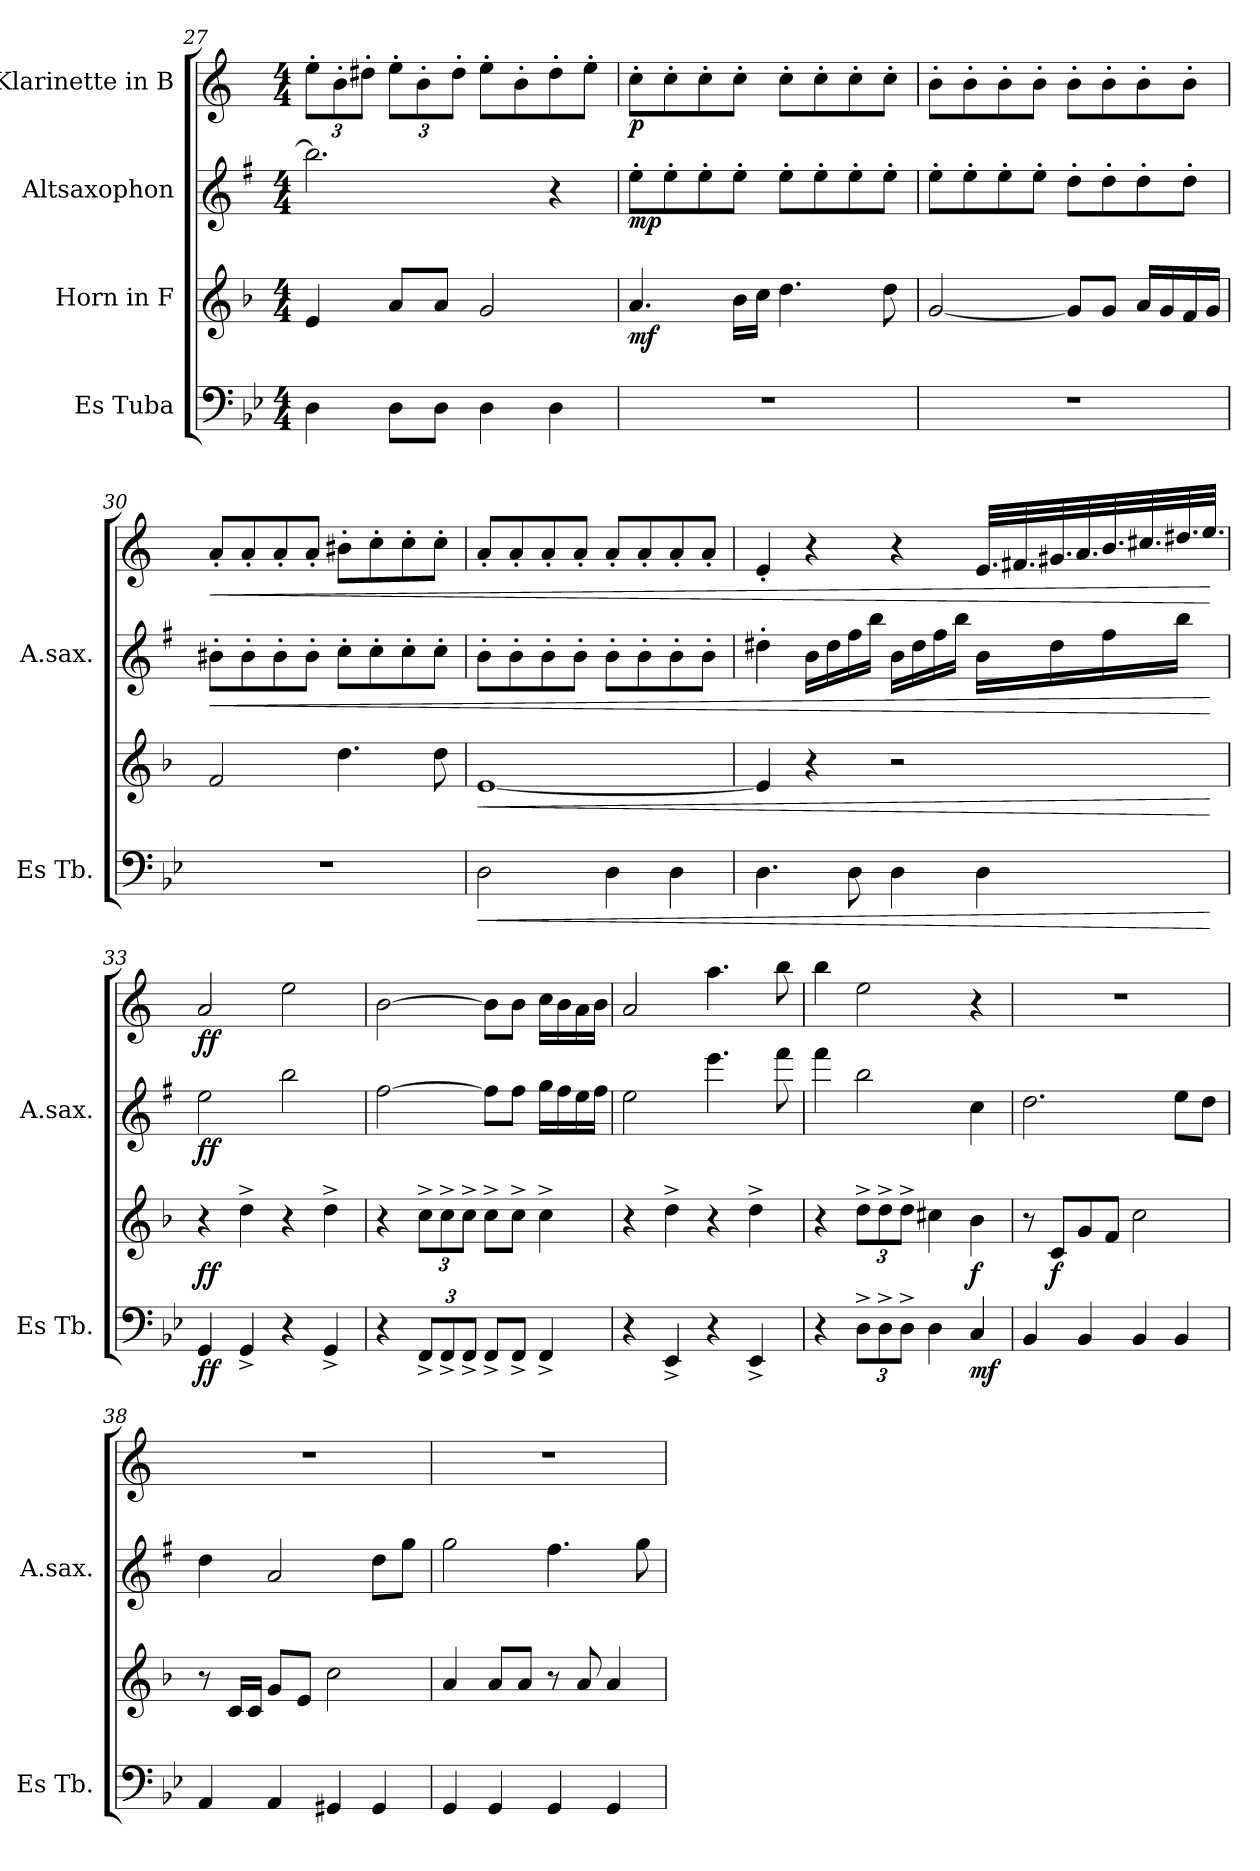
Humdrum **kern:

**kern	**dynam	**kern	**dynam	**kern	**dynam	**kern	**dynam
*part4	*part4	*part3	*part3	*part2	*part2	*part1	*part1
*staff4	*staff4	*staff3	*staff3	*staff2	*staff2	*staff1	*staff1
*I"Es Tuba	*	*I"Horn in F	*	*I"Altsaxophon	*	*I"Klarinette in B	*
*I'Es Tb.	*	*	*	*I'A.sax.	*	*	*
*clefF4	*	*clefG2	*	*clefG2	*	*clefG2	*
*	*	*ITrd4c7	*	*ITrd5c9	*	*ITrd1c2	*
*k[b-e-]	*	*k[b-e-]	*	*k[b-e-]	*	*k[b-e-]	*
*M4/4	*	*M4/4	*	*M4/4	*	*M4/4	*
*	*	*	*	*	*	*Xbrackettup	*
=27	=27	=27	=27	=27	=27	=27	=27
4D\	.	4A/	.	2.dd\]	.	12dd'\L	.
.	.	.	.	.	.	12a'\	.
.	.	.	.	.	.	12cc#X'\J	.
8D\L	.	8d/L	.	.	.	12dd'\L	.
.	.	.	.	.	.	12a'\	.
8D\J	.	8d/J	.	.	.	.	.
.	.	.	.	.	.	12cc#'\J	.
4D\	.	2c/	.	.	.	8dd'\L	.
.	.	.	.	.	.	8a'\	.
4D\	.	.	.	4r	.	8cc#'\	.
.	.	.	.	.	.	8dd'\J	.
=28	=28	=28	=28	=28	=28	=28	=28
!	!	!	!LO:DY:b	!	!LO:DY:b	!	!LO:DY:b
1r	.	4.d/	mf	8g'\L	mp	8b-'\L	p
.	.	.	.	8g'\	.	8b-'\	.
.	.	.	.	8g'\	.	8b-'\	.
.	.	16e-\LL	.	8g'\J	.	8b-'\J	.
.	.	16f\JJ	.	.	.	.	.
.	.	4.g\	.	8g'\L	.	8b-'\L	.
.	.	.	.	8g'\	.	8b-'\	.
.	.	.	.	8g'\	.	8b-'\	.
.	.	8g\	.	8g'\J	.	8b-'\J	.
=29	=29	=29	=29	=29	=29	=29	=29
1r	.	[2c/	.	8g'\L	.	8a'\L	.
.	.	.	.	8g'\	.	8a'\	.
.	.	.	.	8g'\	.	8a'\	.
.	.	.	.	8g'\J	.	8a'\J	.
.	.	8c/L]	.	8f'\L	.	8a'\L	.
.	.	8c/J	.	8f'\	.	8a'\	.
.	.	16d/LL	.	8f'\	.	8a'\	.
.	.	16c/	.	.	.	.	.
.	.	16B-/	.	8f'\J	.	8a'\J	.
.	.	16c/JJ	.	.	.	.	.
!!LO:LB:g=z
=30	=30	=30	=30	=30	=30	=30	=30
!	!	!	!	!	!LO:HP:b	!	!LO:HP:b
1r	.	2B-/	.	8d#X'\L	<	8g'/L	<
.	.	.	.	8d#'\	.	8g'/	.
.	.	.	.	8d#'\	.	8g'/	.
.	.	.	.	8d#'\J	.	8g'/J	.
.	.	4.g\	.	8e-'\L	.	8a#X'\L	.
.	.	.	.	8e-'\	.	8b-'\	.
.	.	.	.	8e-'\	.	8b-'\	.
.	.	8g\	.	8e-'\J	.	8b-'\J	.
=31	=31	=31	=31	=31	=31	=31	=31
!	!LO:HP:b	!	!LO:HP:b	!	!	!	!
2D\	<	[1A	<	8d'\L	.	8g'/L	.
.	.	.	.	8d'\	.	8g'/	.
.	.	.	.	8d'\	.	8g'/	.
.	.	.	.	8d'\J	.	8g'/J	.
4D\	.	.	.	8d'\L	.	8g'/L	.
.	.	.	.	8d'\	.	8g'/	.
4D\	.	.	.	8d'\	.	8g'/	.
.	.	.	.	8d'\J	.	8g'/J	.
=32	=32	=32	=32	=32	=32	=32	=32
4.D\	.	4A/]	.	4f#X'\	.	4d'/	.
.	.	4r	.	16d\LL	.	4r	.
.	.	.	.	16f#\	.	.	.
8D\	.	.	.	16a\	.	.	.
.	.	.	.	16dd\JJ	.	.	.
4D\	.	2r	.	16d\LL	.	4r	.
.	.	.	.	16f#\	.	.	.
.	.	.	.	16a\	.	.	.
.	.	.	.	16dd\JJ	.	.	.
*	*	*	*	*	*	*Xtuplet	*
4D\	.	.	.	16d\LL	.	48.d/LLL	.
.	.	.	.	.	.	48.en/	.
.	.	.	.	16f#\	.	48.f#X/	.
.	.	.	.	.	.	48.g/	.
.	.	.	.	16a\	.	48.a/	.
.	.	.	.	.	.	48.bn/	.
.	.	.	.	16dd\JJ	.	48.cc#X/	.
.	.	.	.	.	.	48.dd/JJJ	.
.	[	.	[	.	[	.	[
=33	=33	=33	=33	=33	=33	=33	=33
!	!LO:DY:b	!	!LO:DY:b	!	!LO:DY:b	!	!LO:DY:b
4GG/	ff	4r	ff	2g\	ff	2g/	ff
4GG^/	.	4g^\	.	.	.	.	.
4r	.	4r	.	2dd\	.	2dd\	.
4GG^/	.	4g^\	.	.	.	.	.
!!LO:LB:g=z
=34	=34	=34	=34	=34	=34	=34	=34
4r	.	4r	.	[2a\	.	[2a\	.
*Xbrackettup	*	*Xbrackettup	*	*	*	*	*
12FF^/L	.	12f^\L	.	.	.	.	.
12FF^/	.	12f^\	.	.	.	.	.
12FF^/J	.	12f^\J	.	.	.	.	.
8FF^/L	.	8f^\L	.	8a\L]	.	8a\L]	.
8FF^/J	.	8f^\J	.	8a\J	.	8a\J	.
4FF^/	.	4f^\	.	16b-\LL	.	16b-\LL	.
.	.	.	.	16a\	.	16a\	.
.	.	.	.	16g\	.	16g\	.
.	.	.	.	16a\JJ	.	16a\JJ	.
=35	=35	=35	=35	=35	=35	=35	=35
4r	.	4r	.	2g\	.	2g/	.
4EE-^/	.	4g^\	.	.	.	.	.
4r	.	4r	.	4.gg\	.	4.gg\	.
4EE-^/	.	4g^\	.	.	.	.	.
.	.	.	.	8aa\	.	8aa\	.
=36	=36	=36	=36	=36	=36	=36	=36
4r	.	4r	.	4aa\	.	4aa\	.
12D^\L	.	12g^\L	.	2dd\	.	2dd\	.
12D^\	.	12g^\	.	.	.	.	.
12D^\J	.	12g^\J	.	.	.	.	.
4D\	.	4f#X\	.	.	.	.	.
!	!LO:DY:b	!	!LO:DY:b	!	!	!	!
4C/	mf	4e-\	f	4e-\	.	4r	.
=37	=37	=37	=37	=37	=37	=37	=37
4BB-/	.	8r	.	2.f\	.	1r	.
!	!	!	!LO:DY:b	!	!	!	!
.	.	8F/L	f	.	.	.	.
4BB-/	.	8c/	.	.	.	.	.
.	.	8B-/J	.	.	.	.	.
4BB-/	.	2f\	.	.	.	.	.
4BB-/	.	.	.	8g\L	.	.	.
.	.	.	.	8f\J	.	.	.
=38	=38	=38	=38	=38	=38	=38	=38
4AA/	.	8r	.	4f\	.	1r	.
.	.	16F/LL	.	.	.	.	.
.	.	16F/JJ	.	.	.	.	.
4AA/	.	8c/L	.	2c/	.	.	.
.	.	8A/J	.	.	.	.	.
4GG#X/	.	2f\	.	.	.	.	.
4GG#/	.	.	.	8f\L	.	.	.
.	.	.	.	8b-\J	.	.	.
!!LO:PB:g=z
=39	=39	=39	=39	=39	=39	=39	=39
4GG/	.	4d/	.	2b-\	.	1r	.
4GG/	.	8d/L	.	.	.	.	.
.	.	8d/J	.	.	.	.	.
4GG/	.	8r	.	4.a\	.	.	.
.	.	8d/	.	.	.	.	.
4GG/	.	4d/	.	.	.	.	.
.	.	.	.	8b-\	.	.	.
=	=	=	=	=	=	=	=
*-	*-	*-	*-	*-	*-	*-	*-
